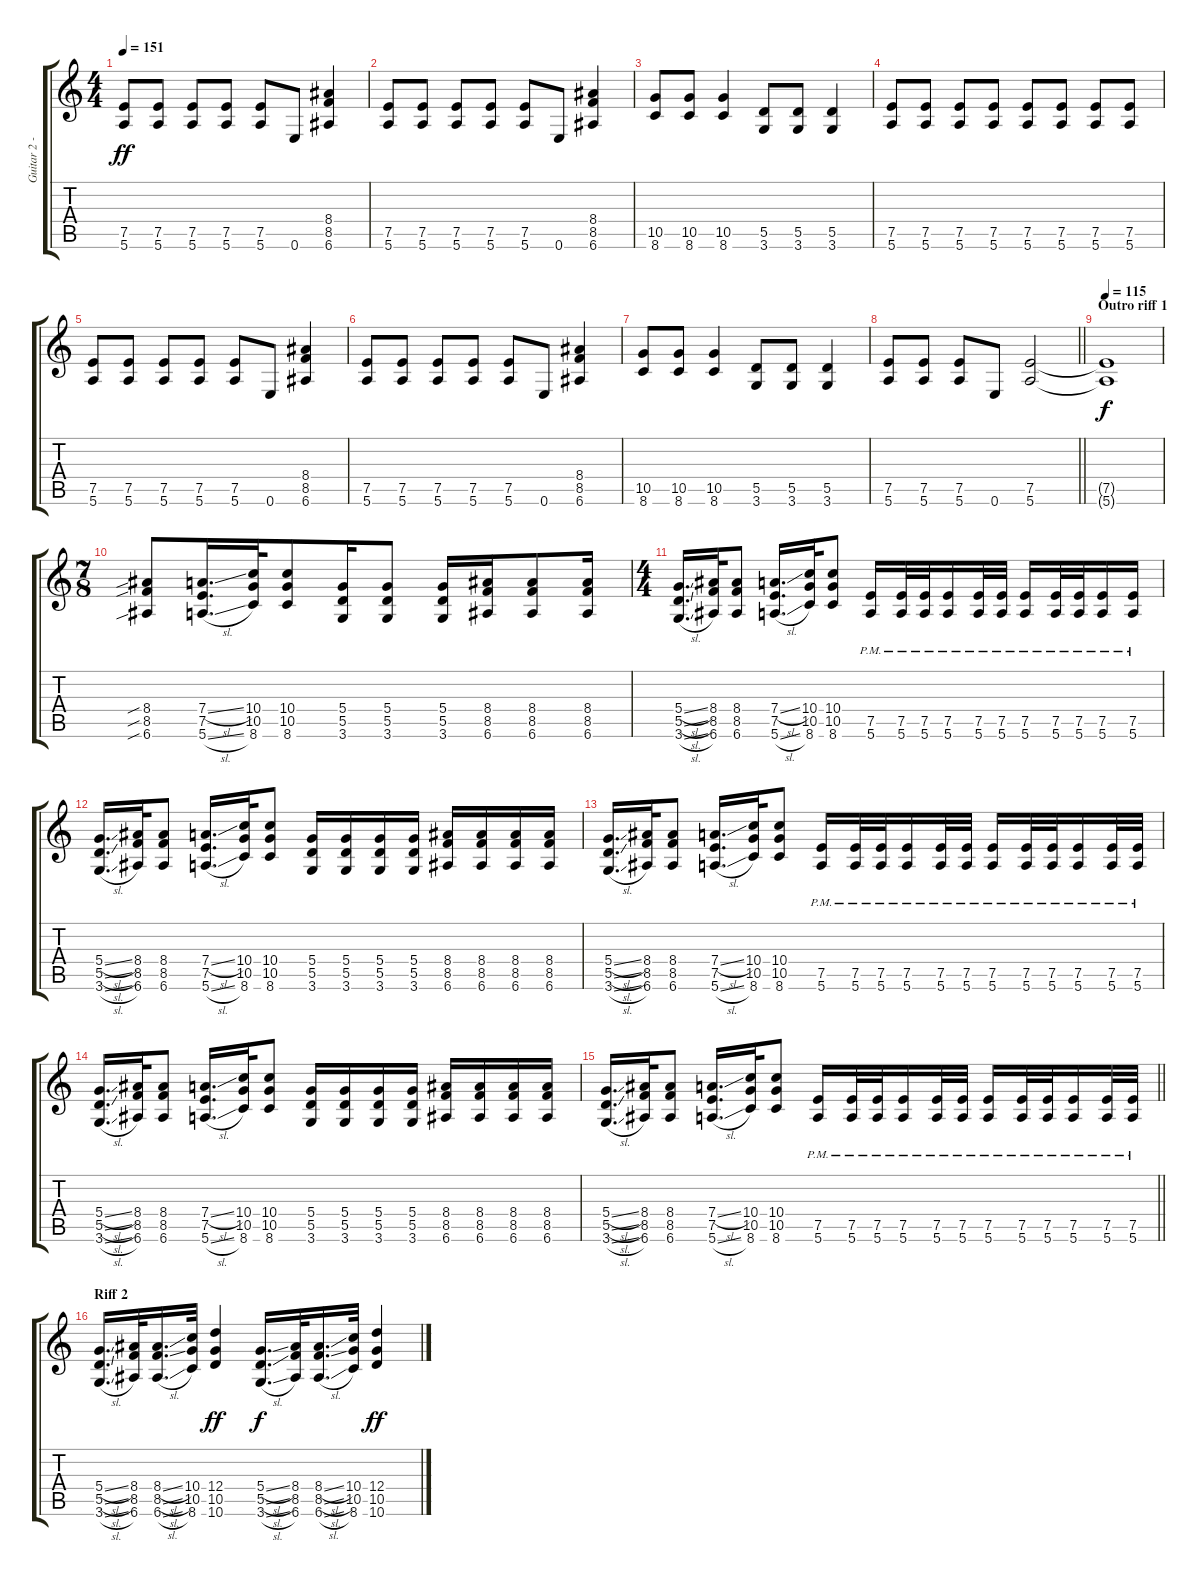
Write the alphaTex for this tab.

\track ("Guitar 2 - Dave Casillas" "Guitar 2 -") {instrument distortionguitar}
\staff {score tabs}
\tuning (E4 B3 G3 D3 A2 E2) {hide}
\ts (4 4)
\tempo 151
\clef g2
\ks c
(7.5 5.6).8{dy ff volume 13 balance 16} (7.5 5.6).8 (7.5 5.6).8 (7.5 5.6).8 (7.5 5.6).8 0.6.8 (8.4 8.5 6.6).4 |
(7.5 5.6).8 (7.5 5.6).8 (7.5 5.6).8 (7.5 5.6).8 (7.5 5.6).8 0.6.8 (8.4 8.5 6.6).4 |
(10.5 8.6).8 (10.5 8.6).8 (10.5 8.6).4 (5.5 3.6).8 (5.5 3.6).8 (5.5 3.6).4 |
(7.5 5.6).8 (7.5 5.6).8 (7.5 5.6).8 (7.5 5.6).8 (7.5 5.6).8 (7.5 5.6).8 (7.5 5.6).8 (7.5 5.6).8 |
(7.5 5.6).8 (7.5 5.6).8 (7.5 5.6).8 (7.5 5.6).8 (7.5 5.6).8 0.6.8 (8.4 8.5 6.6).4 |
(7.5 5.6).8 (7.5 5.6).8 (7.5 5.6).8 (7.5 5.6).8 (7.5 5.6).8 0.6.8 (8.4 8.5 6.6).4 |
(10.5 8.6).8 (10.5 8.6).8 (10.5 8.6).4 (5.5 3.6).8 (5.5 3.6).8 (5.5 3.6).4 |
\barLineRight lightlight
(7.5 5.6).8 (7.5 5.6).8 (7.5 5.6).8 0.6.8 (7.5 5.6).2 |
\section ("" "Outro riff 1")
\tempo 115
(7.5{t} 5.6{t}).1{dy f} |
\ts (7 8)
(8.4{sib} 8.5{sib} 6.6{sib}).8 (7.4{sl} 7.5 5.6{sl}).16{d} (10.4 10.5 8.6).32 (10.4 10.5 8.6).8 (5.4 5.5 3.6).16 (5.4 5.5 3.6).8 (5.4 5.5 3.6).16 (8.4 8.5 6.6).16 (8.4 8.5 6.6).8 (8.4 8.5 6.6).16 |
\ts (4 4)
(5.4{sl} 5.5{sl} 3.6{sl}).16{d} (8.4 8.5 6.6).32 (8.4 8.5 6.6).8 (7.4{sl} 7.5 5.6{sl}).16{d} (10.4 10.5 8.6).32 (10.4 10.5 8.6).8 (7.5{pm} 5.6{pm}).16 (7.5{pm} 5.6{pm}).32 (7.5{pm} 5.6{pm}).32 (7.5{pm} 5.6{pm}).16 (7.5{pm} 5.6{pm}).32 (7.5{pm} 5.6{pm}).32 (7.5{pm} 5.6{pm}).16 (7.5{pm} 5.6{pm}).32 (7.5{pm} 5.6{pm}).32 (7.5{pm} 5.6{pm}).16 (7.5{pm} 5.6{pm}).16 |
(5.4{sl} 5.5{sl} 3.6{sl}).16{d} (8.4 8.5 6.6).32 (8.4 8.5 6.6).8 (7.4{sl} 7.5 5.6{sl}).16{d} (10.4 10.5 8.6).32 (10.4 10.5 8.6).8 (5.4 5.5 3.6).16 (5.4 5.5 3.6).16 (5.4 5.5 3.6).16 (5.4 5.5 3.6).16 (8.4 8.5 6.6).16 (8.4 8.5 6.6).16 (8.4 8.5 6.6).16 (8.4 8.5 6.6).16 |
(5.4{sl} 5.5{sl} 3.6{sl}).16{d} (8.4 8.5 6.6).32 (8.4 8.5 6.6).8 (7.4{sl} 7.5 5.6{sl}).16{d} (10.4 10.5 8.6).32 (10.4 10.5 8.6).8 (7.5{pm} 5.6{pm}).16 (7.5{pm} 5.6{pm}).32 (7.5{pm} 5.6{pm}).32 (7.5{pm} 5.6{pm}).16 (7.5{pm} 5.6{pm}).32 (7.5{pm} 5.6{pm}).32 (7.5{pm} 5.6{pm}).16 (7.5{pm} 5.6{pm}).32 (7.5{pm} 5.6{pm}).32 (7.5{pm} 5.6{pm}).16 (7.5{pm} 5.6{pm}).32 (7.5{pm} 5.6{pm}).32 |
(5.4{sl} 5.5{sl} 3.6{sl}).16{d} (8.4 8.5 6.6).32 (8.4 8.5 6.6).8 (7.4{sl} 7.5 5.6{sl}).16{d} (10.4 10.5 8.6).32 (10.4 10.5 8.6).8 (5.4 5.5 3.6).16 (5.4 5.5 3.6).16 (5.4 5.5 3.6).16 (5.4 5.5 3.6).16 (8.4 8.5 6.6).16 (8.4 8.5 6.6).16 (8.4 8.5 6.6).16 (8.4 8.5 6.6).16 |
\barLineRight lightlight
(5.4{sl} 5.5{sl} 3.6{sl}).16{d} (8.4 8.5 6.6).32 (8.4 8.5 6.6).8 (7.4{sl} 7.5 5.6{sl}).16{d} (10.4 10.5 8.6).32 (10.4 10.5 8.6).8 (7.5{pm} 5.6{pm}).16 (7.5{pm} 5.6{pm}).32 (7.5{pm} 5.6{pm}).32 (7.5{pm} 5.6{pm}).16 (7.5{pm} 5.6{pm}).32 (7.5{pm} 5.6{pm}).32 (7.5{pm} 5.6{pm}).16 (7.5{pm} 5.6{pm}).32 (7.5{pm} 5.6{pm}).32 (7.5{pm} 5.6{pm}).16 (7.5{pm} 5.6{pm}).32 (7.5{pm} 5.6{pm}).32 |
\section ("" "Riff 2")
(5.4{sl} 5.5{sl} 3.6{sl}).16{d} (8.4 8.5 6.6).32 (8.4{sl} 8.5{sl} 6.6{sl}).16{d} (10.4 10.5 8.6).32 (12.4 10.5 10.6).4{dy ff} (5.4{sl} 5.5{sl} 3.6{sl}).16{d dy f} (8.4 8.5 6.6).32 (8.4{sl} 8.5{sl} 6.6{sl}).16{d} (10.4 10.5 8.6).32 (12.4 10.5 10.6).4{dy ff}
